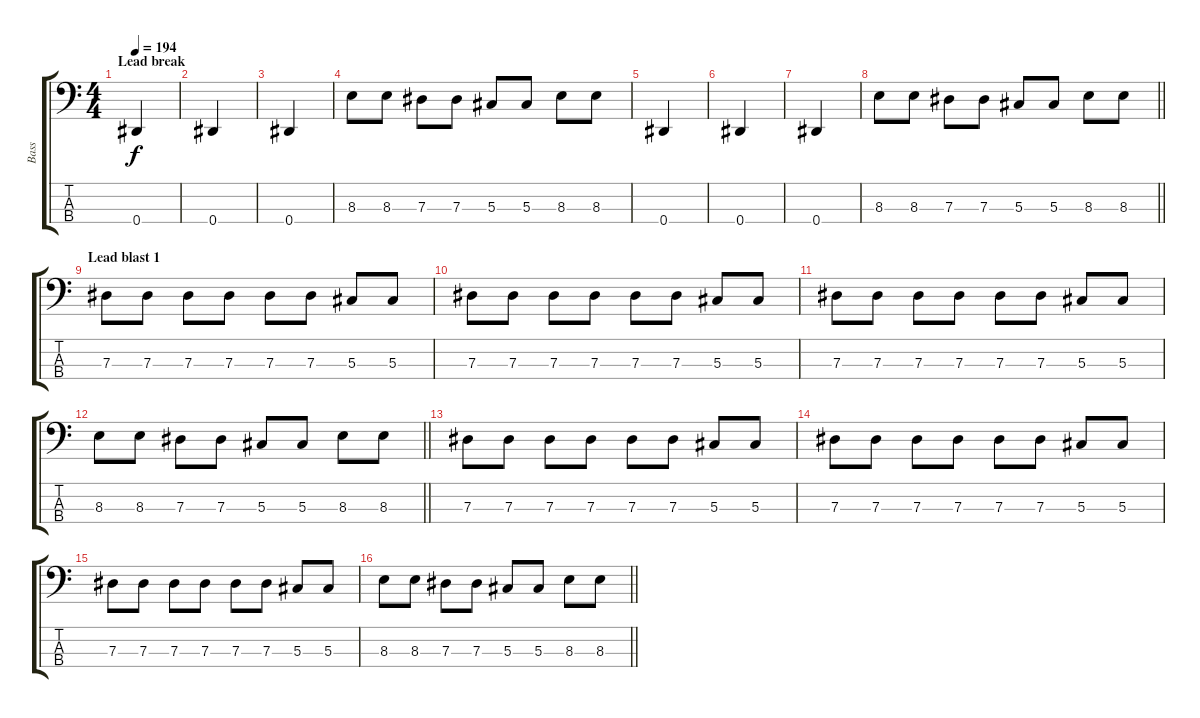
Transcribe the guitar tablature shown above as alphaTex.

\track ("Bass" "Bass") {instrument electricbasspick}
\staff {score tabs}
\tuning (Gb2 Db2 Ab1 Eb1) {hide}
\ts (4 4)
\section ("" "Lead break")
\tempo 194
\clef f4
\ks c
0.4.4{dy f} |
0.4.4 |
0.4.4 |
8.3.8 8.3.8 7.3.8 7.3.8 5.3.8 5.3.8 8.3.8 8.3.8 |
0.4.4 |
0.4.4 |
0.4.4 |
\barLineRight lightlight
8.3.8 8.3.8 7.3.8 7.3.8 5.3.8 5.3.8 8.3.8 8.3.8 |
\section ("" "Lead blast 1")
7.3.8 7.3.8 7.3.8 7.3.8 7.3.8 7.3.8 5.3.8 5.3.8 |
7.3.8 7.3.8 7.3.8 7.3.8 7.3.8 7.3.8 5.3.8 5.3.8 |
7.3.8 7.3.8 7.3.8 7.3.8 7.3.8 7.3.8 5.3.8 5.3.8 |
\barLineRight lightlight
8.3.8 8.3.8 7.3.8 7.3.8 5.3.8 5.3.8 8.3.8 8.3.8 |
7.3.8 7.3.8 7.3.8 7.3.8 7.3.8 7.3.8 5.3.8 5.3.8 |
7.3.8 7.3.8 7.3.8 7.3.8 7.3.8 7.3.8 5.3.8 5.3.8 |
7.3.8 7.3.8 7.3.8 7.3.8 7.3.8 7.3.8 5.3.8 5.3.8 |
\barLineRight lightlight
8.3.8 8.3.8 7.3.8 7.3.8 5.3.8 5.3.8 8.3.8 8.3.8
